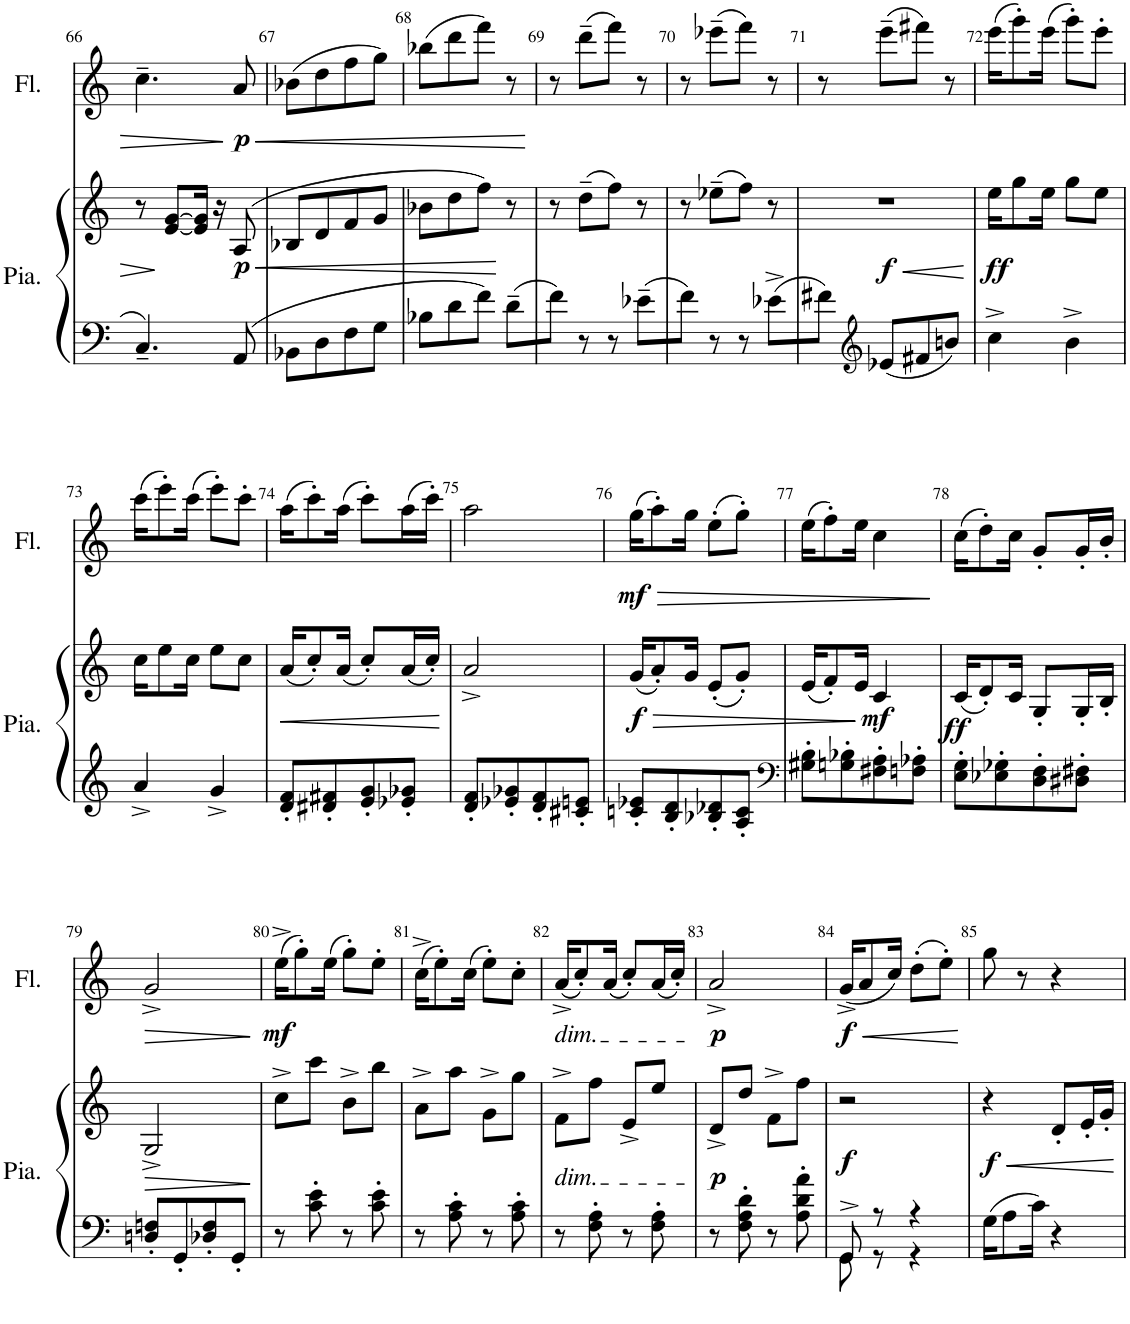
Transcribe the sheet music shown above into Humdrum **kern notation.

**kern	**kern	**dynam	**kern	**dynam
*part2	*part2	*part2	*part1	*part1
*staff3	*staff2	*staff2/3	*staff1	*staff1
*I"Piano	*	*	*I"Flûte	*
*I'Pia.	*	*	*I'Fl.	*
!!LO:PB:g=z
*clefF4	*clefG2	*	*clefG2	*
*k[]	*k[]	*	*k[]	*
*M2/4	*M2/4	*	*M2/4	*
=66	=66	=66	=66	=66
4.C~/	8r	.	4.cc~\	.
.	[8e/ [8g/L	.	.	.
.	16e/] 16g/]Jk	.	.	.
.	16r	.	.	.
!	!	!LO:HP:b	!	!LO:HP:b
!	!	!LO:DY:n=1:b	!	!LO:DY:n=1:b
8AA/	(8A/	< p	8a/	< p
=67	=67	=67	=67	=67
8BB-X\L	8B-X/L	.	(8b-X\L	.
8D\	8d/	.	8dd\	.
8F\	8f/	.	8ff\	.
8G\J	8g/J	.	8gg\J)	.
=68	=68	=68	=68	=68
8B-X\L	8b-X\L	.	(8bb-X\L	.
8d\	8dd\	.	8ddd\	.
8f\J	8ff\J)	.	8fff\J)	.
8d~\L	8r	[	8r	.
.	.	.	.	[
=69	=69	=69	=69	=69
8f\J	8r	.	8r	.
8r	(8dd~\L	.	(8ddd~\L	.
8r	8ff\J)	.	8fff\J)	.
8e-X~\L	8r	.	8r	.
=70	=70	=70	=70	=70
8f\J	8r	.	8r	.
8r	(8ee-X~\L	.	(8eee-X~\L	.
8r	8ff\J)	.	8fff\J)	.
8e-X^\L	8r	.	8r	.
=71	=71	=71	=71	=71
8f#X\J	2r	.	8r	.
*clefG2	*	*	*	*
!	!	!LO:DY:a=2	!	!
8e-X/L	.	f	(8eee~\L	.
8f#X/	.	.	8fff#X\J)	.
8bn/J	.	.	8r	.
=72	=72	=72	=72	=72
!	!	!LO:DY:a=2	!	!
4cc^\	16ee\KL	ff	(16eee\KL	.
.	8gg\	.	8ggg'\)	.
.	16ee\Jk	.	(16eee\Jk	.
4b^\	8gg\L	.	8ggg'\L)	.
.	8ee\J	.	8eee'\J	.
!!LO:LB:g=z
=73	=73	=73	=73	=73
4a^/	16cc\KL	.	(16ccc\KL	.
.	8ee\	.	8eee'\)	.
.	16cc\Jk	.	(16ccc\Jk	.
4g^/	8ee\L	.	8eee'\L)	.
.	8cc\J	.	8ccc'\J	.
=74	=74	=74	=74	=74
!	!	!LO:HP:b	!	!
8d/' 8f/'L	(16a/KL	<	(16aa\KL	.
.	8cc'/)	.	8ccc'\)	.
8d#X/' 8f#X/'	.	.	.	.
.	(16a/Jk	.	(16aa\Jk	.
8e/' 8g/'	8cc'/L)	.	8ccc'\L)	.
8e-X/' 8g-X/'J	(16a/L	.	(16aa\L	.
.	16cc'/JJ)	.	16ccc'\JJ)	.
.	.	[	.	.
=75	=75	=75	=75	=75
8d/' 8f/'L	2a^/	.	2aa\	.
8e-X/' 8g-X/'	.	.	.	.
8d/' 8f/'	.	.	.	.
8c#X/' 8en/'J	.	.	.	.
=76	=76	=76	=76	=76
!	!	!LO:HP:b	!	!LO:HP:b
!	!	!LO:DY:n=1:b	!	!LO:DY:n=1:b
8cn/' 8e-X/'L	(16g/KL	> f	(16gg\KL	> mf
.	8a'/)	.	8aa'\)	.
8B/' 8d/'	.	.	.	.
.	16g/Jk	.	16gg\Jk	.
8B-X/' 8d-X/'	(8e'/L	.	(8ee'\L	.
8A/' 8c/'J	8g'/J)	.	8gg'\J)	.
=77	=77	=77	=77	=77
*clefF4	*	*	*	*
8G#X\' 8B\'L	(16e/KL	.	(16ee\KL	.
.	8f'/)	.	8ff'\)	.
8Gn\' 8B-X\'	.	.	.	.
.	16e/Jk	.	16ee\Jk	.
!	!	!LO:DY:n=1:b	!	!
8F#X\' 8A\'	4c/	] mf	4cc\	.
8Fn\' 8A-X\'J	.	.	.	.
.	.	.	.	]
=78	=78	=78	=78	=78
!	!	!LO:DY:a=2	!	!
8E\' 8G\'L	(<16c/KL	ff	(16cc\KL	.
.	8d'</)	.	8dd'\)	.
8E-X\' 8G-X\'	.	.	.	.
.	16c/Jk	.	16cc\Jk	.
8D\' 8F\'	8G'/L	.	8g'/L	.
8D#X\' 8F#X\'J	16G'/L	.	16g'/L	.
.	16B'/JJ	.	16b'/JJ	.
!!LO:LB:g=z
=79	=79	=79	=79	=79
!	!	!LO:HP:b	!	!LO:HP:b
8Dn/' 8Fn/'L	2G^/	>	2g^/	>
8GG'/	.	.	.	.
8D-X/' 8F/'	.	.	.	.
8GG'/J	.	.	.	.
.	.	]	.	]
=80	=80	=80	=80	=80
!	!	!	!	!LO:DY:b
8r	8cc^\L	.	(16ee^\KL	mf
.	.	.	8gg'\)	.
8c\' 8e\'	8ccc\J	.	.	.
.	.	.	(16ee\Jk	.
8r	8b^\L	.	8gg'\L)	.
8c\' 8e\'	8bb\J	.	8ee'\J	.
=81	=81	=81	=81	=81
8r	8a^\L	.	(16cc^\KL	.
.	.	.	8ee'\)	.
8A\' 8c\'	8aa\J	.	.	.
.	.	.	(16cc\Jk	.
8r	8g^\L	.	8ee'\L)	.
8A\' 8c\'	8gg\J	.	8cc'\J	.
=82	=82	=82	=82	=82
!	!	!	!LO:TX:b:i:t=dim.	!
!	!LO:TX:b:i:t=dim.	!	!	!
8r	8f^\L	.	(16a^/KL	.
.	.	.	8cc'/)	.
8F\' 8A\'	8ff\J	.	.	.
.	.	.	(16a/Jk	.
8r	8e^/L	.	8cc'/L)	.
8F\' 8A\'	8ee/J	.	(16a/L	.
.	.	.	16cc'/JJ)	.
=83	=83	=83	=83	=83
!	!	!LO:DY:b	!	!LO:DY:b
8r	8d^/L	p	2a^/	p
8F\' 8A\' 8d\'	8dd/J	.	.	.
8r	8f^\L	.	.	.
8A\' 8d\' 8a\'	8ff\J	.	.	.
=84	=84	=84	=84	=84
*^	*	*	*	*
!	!	!	!LO:DY:a=2	!	!LO:HP:b
!	!	!	!	!	!LO:DY:n=1:b
8GG^/	8GG\	2r	f	(16g^/KL	< f
.	.	.	.	8a/	.
8r	8r	.	.	.	.
.	.	.	.	16cc/Jk)	.
4r	4r	.	.	(8dd'\L	.
.	.	.	.	8ee'\J)	.
*v	*v	*	*	*	*
.	.	.	.	[
=85	=85	=85	=85	=85
!	!	!LO:HP:b	!	!
!	!	!LO:DY:n=1:b	!	!
16G\KL	4r	< f	8gg\	.
8A\	.	.	.	.
.	.	.	8r	.
16c\Jk	.	.	.	.
4r	8d'/L	.	4r	.
.	16e'/L	.	.	.
.	16g'/JJ	.	.	.
.	.	[	.	.
=	=	=	=	=
*-	*-	*-	*-	*-
